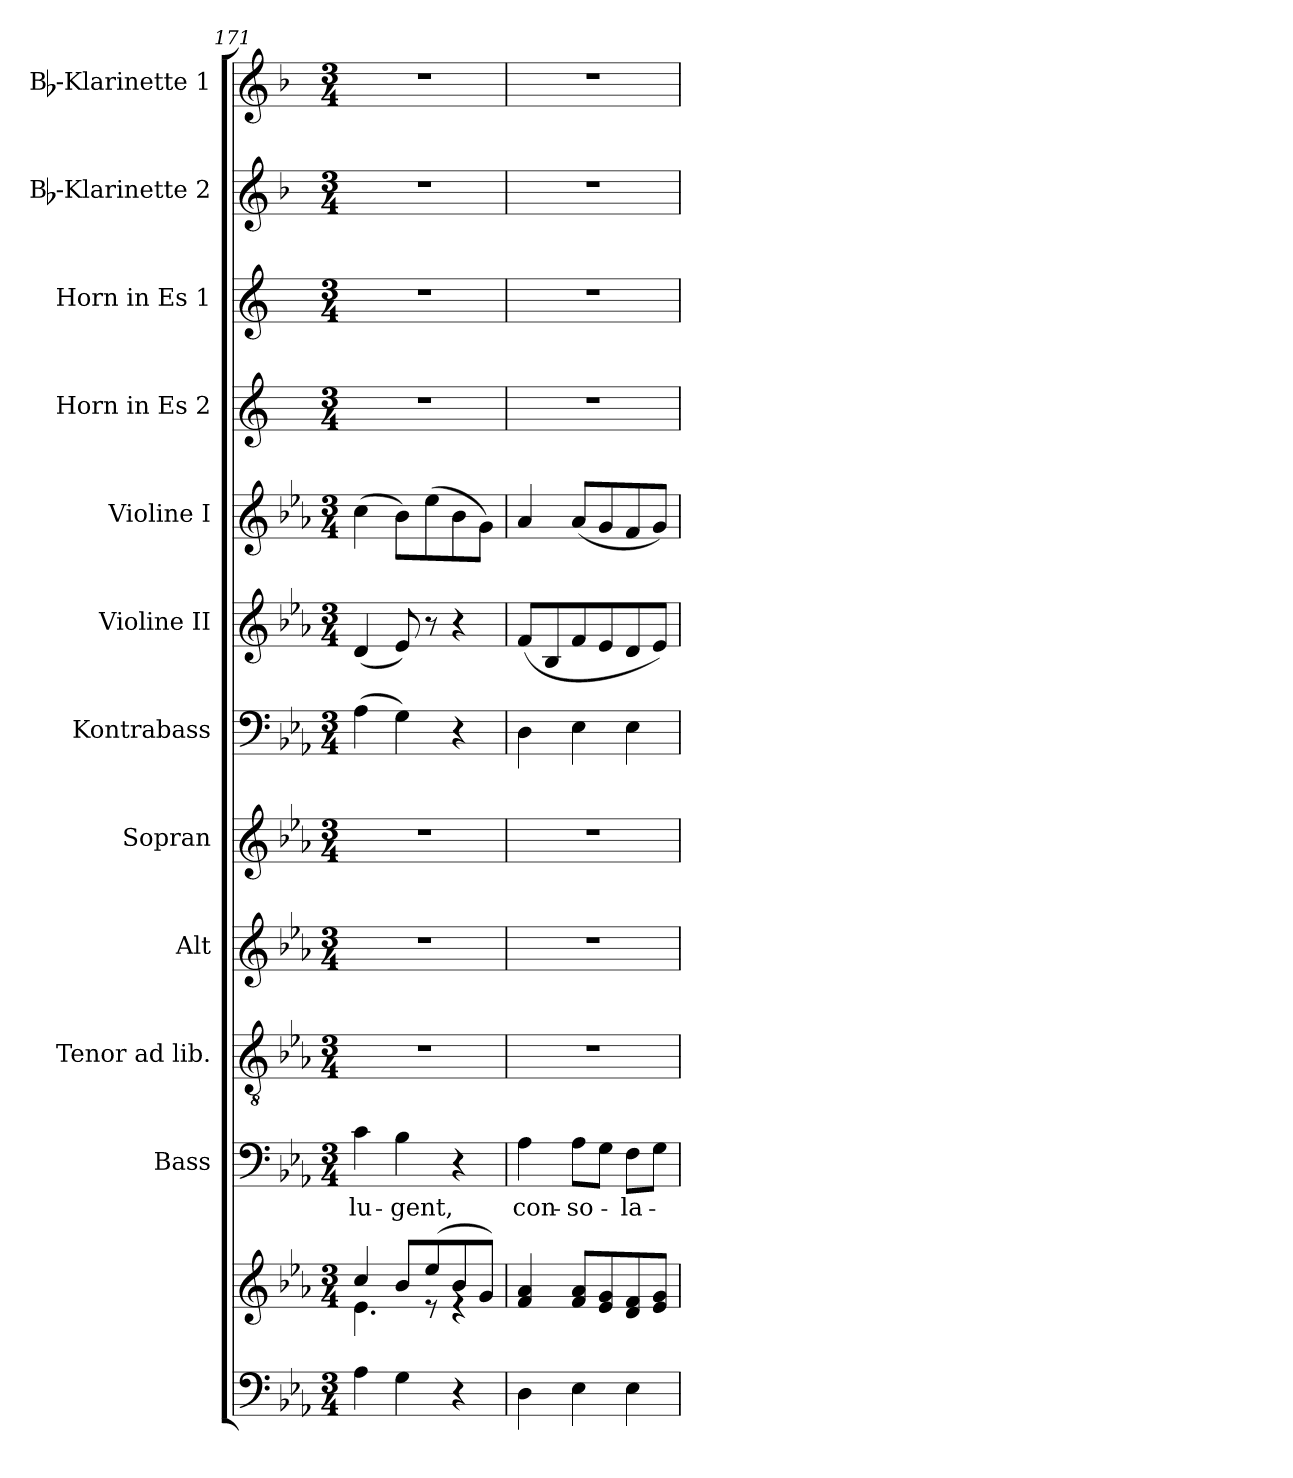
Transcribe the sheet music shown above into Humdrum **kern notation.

**kern	**kern	**kern	**text	**kern	**kern	**kern	**kern	**kern	**kern	**kern	**kern	**kern	**kern
*part12	*part12	*part11	*part11	*part10	*part9	*part8	*part7	*part6	*part5	*part4	*part3	*part2	*part1
*staff13	*staff12	*staff11	*staff11	*staff10	*staff9	*staff8	*staff7	*staff6	*staff5	*staff4	*staff3	*staff2	*staff1
*	*	*I"Bass	*	*I"Tenor ad lib.	*I"Alt	*I"Sopran	*I"Kontrabass	*I"Violine II	*I"Violine I	*I"Horn in Es 2	*I"Horn in Es 1	*I"Bb-Klarinette 2	*I"Bb-Klarinette 1
*	*	*I'B.	*	*I'T.	*I'A.	*I'S.	*I'Kb.	*I'Vl. II	*I'Vl. I	*	*	*I'Bb Kl. 2	*I'Bb Kl. 1
*clefF4	*clefG2	*clefF4	*	*clefGv2	*clefG2	*clefG2	*clefF4	*clefG2	*clefG2	*clefG2	*clefG2	*clefG2	*clefG2
*	*	*	*	*	*	*	*ITrd7c12	*	*	*ITrd5c9	*ITrd5c9	*ITrd1c2	*ITrd1c2
*k[b-e-a-]	*k[b-e-a-]	*k[b-e-a-]	*	*k[b-e-a-]	*k[b-e-a-]	*k[b-e-a-]	*k[b-e-a-]	*k[b-e-a-]	*k[b-e-a-]	*k[b-e-a-]	*k[b-e-a-]	*k[b-e-a-]	*k[b-e-a-]
*E-:	*E-:	*E-:	*	*E-:	*E-:	*E-:	*E-:	*E-:	*E-:	*E-:	*E-:	*E-:	*E-:
*M3/4	*M3/4	*M3/4	*	*M3/4	*M3/4	*M3/4	*M3/4	*M3/4	*M3/4	*M3/4	*M3/4	*M3/4	*M3/4
=171	=171	=171	=171	=171	=171	=171	=171	=171	=171	=171	=171	=171	=171
*	*^	*	*	*	*	*	*	*	*	*	*	*	*
!	!	!	!	!LO:LY:b	!	!	!	!	!	!	!	!	!	!
4A-\	4cc/	4.e-\	4c\	lu-	2.r	2.r	2.r	(>4AA-\	(<4d/	(>4cc\	2.r	2.r	2.r	2.r
!	!	!	!	!LO:LY:b	!	!	!	!	!	!	!	!	!	!
4G\	8b-/L	.	4B-\	-gent,	.	.	.	4GG\)	8e-/)	8b-\L)	.	.	.	.
.	(>8ee-/	8re	.	.	.	.	.	.	8r	(>8ee-\	.	.	.	.
4r	8b-/	4rd	4r	.	.	.	.	4r	4r	8b-\	.	.	.	.
.	8g/J)	.	.	.	.	.	.	.	.	8g\J)	.	.	.	.
*	*v	*v	*	*	*	*	*	*	*	*	*	*	*	*
=172	=172	=172	=172	=172	=172	=172	=172	=172	=172	=172	=172	=172	=172
!	!	!	!LO:LY:b	!	!	!	!	!	!	!	!	!	!
4D\	4f/ 4a-/	4A-\	con-	2.r	2.r	2.r	4DD\	(<8f/L	4a-/	2.r	2.r	2.r	2.r
.	.	.	.	.	.	.	.	8B-/	.	.	.	.	.
!	!	!	!LO:LY:b	!	!	!	!	!	!	!	!	!	!
4E-\	8f/ 8a-/L	8A-\L	-so-	.	.	.	4EE-\	8f/	(<8a-/L	.	.	.	.
.	8e-/ 8g/	8G\J	.	.	.	.	.	8e-/	8g/	.	.	.	.
!	!	!	!LO:LY:b	!	!	!	!	!	!	!	!	!	!
4E-\	8d/ 8f/	8F\L	-la-	.	.	.	4EE-\	8d/	8f/	.	.	.	.
.	8e-/ 8g/J	8G\J	.	.	.	.	.	8e-/J)	8g/J)	.	.	.	.
=	=	=	=	=	=	=	=	=	=	=	=	=	=
*-	*-	*-	*-	*-	*-	*-	*-	*-	*-	*-	*-	*-	*-
